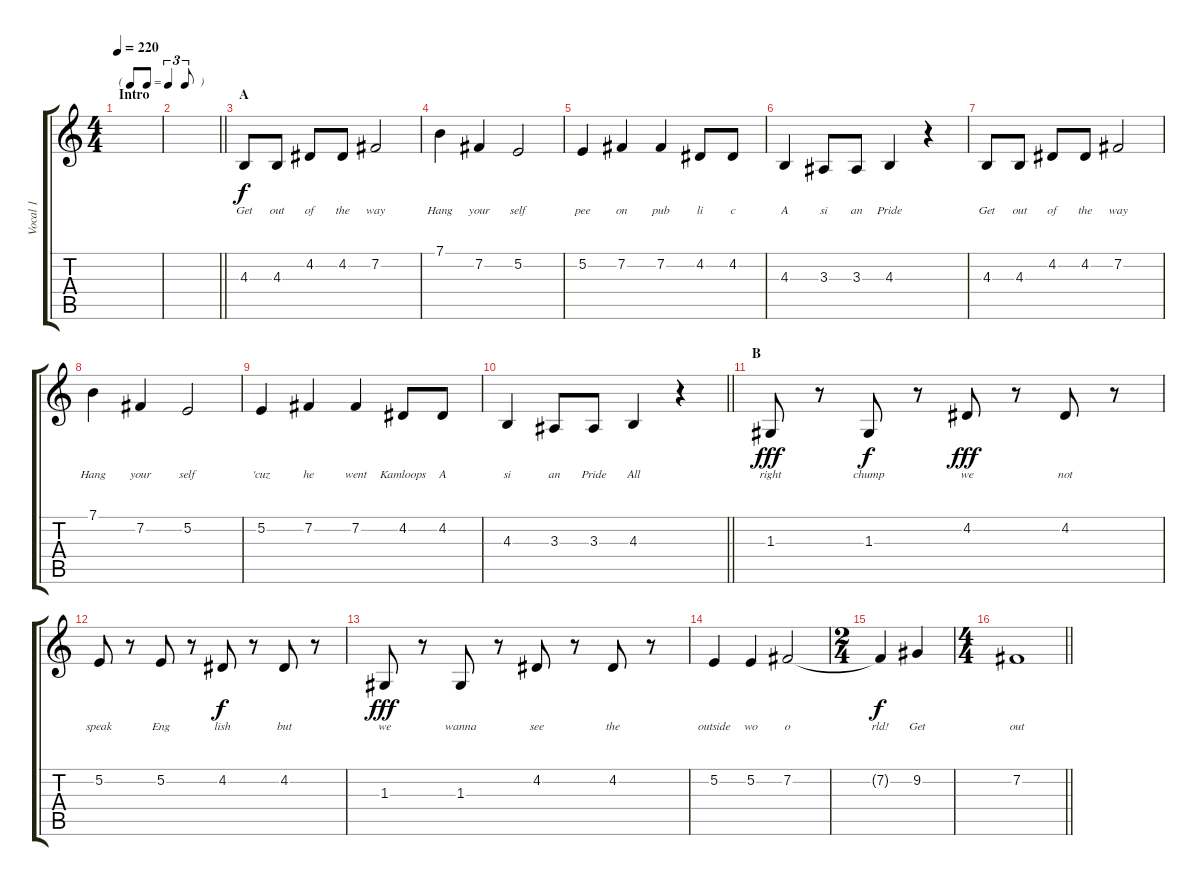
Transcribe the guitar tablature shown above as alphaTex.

\track ("Vocal 1" "Vocal 1") {instrument trumpet}
\staff {score tabs}
\tuning (E4 B3 G3 D3 A2 E2) {hide}
\ts (4 4)
\tf triplet8th
\section ("" "Intro")
\tempo 220
\clef g2
\ks c
|
\barLineRight lightlight
|
\section ("" "A")
4.3.8{lyrics (0 "Get") lyrics (1 "") lyrics (2 "") lyrics (3 "") lyrics (4 "")} 4.3.8{lyrics (0 "out") lyrics (1 "") lyrics (2 "") lyrics (3 "") lyrics (4 "")} 4.2.8{lyrics (0 "of") lyrics (1 "") lyrics (2 "") lyrics (3 "") lyrics (4 "")} 4.2.8{lyrics (0 "the") lyrics (1 "") lyrics (2 "") lyrics (3 "") lyrics (4 "")} 7.2.2{lyrics (0 "way") lyrics (1 "") lyrics (2 "") lyrics (3 "") lyrics (4 "")} |
7.1.4{lyrics (0 "Hang") lyrics (1 "") lyrics (2 "") lyrics (3 "") lyrics (4 "")} 7.2.4{lyrics (0 "your") lyrics (1 "") lyrics (2 "") lyrics (3 "") lyrics (4 "")} 5.2.2{lyrics (0 "self") lyrics (1 "") lyrics (2 "") lyrics (3 "") lyrics (4 "")} |
5.2.4{lyrics (0 "pee") lyrics (1 "") lyrics (2 "") lyrics (3 "") lyrics (4 "")} 7.2.4{lyrics (0 "on") lyrics (1 "") lyrics (2 "") lyrics (3 "") lyrics (4 "")} 7.2.4{lyrics (0 "pub") lyrics (1 "") lyrics (2 "") lyrics (3 "") lyrics (4 "")} 4.2.8{lyrics (0 "li") lyrics (1 "") lyrics (2 "") lyrics (3 "") lyrics (4 "")} 4.2.8{lyrics (0 "c") lyrics (1 "") lyrics (2 "") lyrics (3 "") lyrics (4 "")} |
4.3.4{lyrics (0 "A") lyrics (1 "") lyrics (2 "") lyrics (3 "") lyrics (4 "")} 3.3.8{lyrics (0 "si") lyrics (1 "") lyrics (2 "") lyrics (3 "") lyrics (4 "")} 3.3.8{lyrics (0 "an") lyrics (1 "") lyrics (2 "") lyrics (3 "") lyrics (4 "")} 4.3.4{lyrics (0 "Pride") lyrics (1 "") lyrics (2 "") lyrics (3 "") lyrics (4 "")} r.4 |
4.3.8{lyrics (0 "Get") lyrics (1 "") lyrics (2 "") lyrics (3 "") lyrics (4 "")} 4.3.8{lyrics (0 "out") lyrics (1 "") lyrics (2 "") lyrics (3 "") lyrics (4 "")} 4.2.8{lyrics (0 "of") lyrics (1 "") lyrics (2 "") lyrics (3 "") lyrics (4 "")} 4.2.8{lyrics (0 "the") lyrics (1 "") lyrics (2 "") lyrics (3 "") lyrics (4 "")} 7.2.2{lyrics (0 "way") lyrics (1 "") lyrics (2 "") lyrics (3 "") lyrics (4 "")} |
7.1.4{lyrics (0 "Hang") lyrics (1 "") lyrics (2 "") lyrics (3 "") lyrics (4 "")} 7.2.4{lyrics (0 "your") lyrics (1 "") lyrics (2 "") lyrics (3 "") lyrics (4 "")} 5.2.2{lyrics (0 "self") lyrics (1 "") lyrics (2 "") lyrics (3 "") lyrics (4 "")} |
5.2.4{lyrics (0 "'cuz") lyrics (1 "") lyrics (2 "") lyrics (3 "") lyrics (4 "")} 7.2.4{lyrics (0 "he") lyrics (1 "") lyrics (2 "") lyrics (3 "") lyrics (4 "")} 7.2.4{lyrics (0 "went") lyrics (1 "") lyrics (2 "") lyrics (3 "") lyrics (4 "")} 4.2.8{lyrics (0 "Kamloops") lyrics (1 "") lyrics (2 "") lyrics (3 "") lyrics (4 "")} 4.2.8{lyrics (0 "A") lyrics (1 "") lyrics (2 "") lyrics (3 "") lyrics (4 "")} |
\barLineRight lightlight
4.3.4{lyrics (0 "si") lyrics (1 "") lyrics (2 "") lyrics (3 "") lyrics (4 "")} 3.3.8{lyrics (0 "an") lyrics (1 "") lyrics (2 "") lyrics (3 "") lyrics (4 "")} 3.3.8{lyrics (0 "Pride") lyrics (1 "") lyrics (2 "") lyrics (3 "") lyrics (4 "")} 4.3.4{lyrics (0 "All") lyrics (1 "") lyrics (2 "") lyrics (3 "") lyrics (4 "")} r.4 |
\section ("" "B")
1.3.8{lyrics (0 "right") lyrics (1 "") lyrics (2 "") lyrics (3 "") lyrics (4 "") dy fff} r.8 1.3.8{lyrics (0 "chump") lyrics (1 "") lyrics (2 "") lyrics (3 "") lyrics (4 "") dy f} r.8 4.2.8{lyrics (0 "we") lyrics (1 "") lyrics (2 "") lyrics (3 "") lyrics (4 "") dy fff} r.8 4.2.8{lyrics (0 "not") lyrics (1 "") lyrics (2 "") lyrics (3 "") lyrics (4 "")} r.8 |
5.2.8{lyrics (0 "speak") lyrics (1 "") lyrics (2 "") lyrics (3 "") lyrics (4 "")} r.8 5.2.8{lyrics (0 "Eng") lyrics (1 "") lyrics (2 "") lyrics (3 "") lyrics (4 "")} r.8 4.2.8{lyrics (0 "lish") lyrics (1 "") lyrics (2 "") lyrics (3 "") lyrics (4 "") dy f} r.8 4.2.8{lyrics (0 "but") lyrics (1 "") lyrics (2 "") lyrics (3 "") lyrics (4 "")} r.8 |
1.3.8{lyrics (0 "we") lyrics (1 "") lyrics (2 "") lyrics (3 "") lyrics (4 "") dy fff} r.8 1.3.8{lyrics (0 "wanna") lyrics (1 "") lyrics (2 "") lyrics (3 "") lyrics (4 "")} r.8 4.2.8{lyrics (0 "see") lyrics (1 "") lyrics (2 "") lyrics (3 "") lyrics (4 "")} r.8 4.2.8{lyrics (0 "the") lyrics (1 "") lyrics (2 "") lyrics (3 "") lyrics (4 "")} r.8 |
5.2.4{lyrics (0 "outside") lyrics (1 "") lyrics (2 "") lyrics (3 "") lyrics (4 "")} 5.2.4{lyrics (0 "wo") lyrics (1 "") lyrics (2 "") lyrics (3 "") lyrics (4 "")} 7.2.2{lyrics (0 "o") lyrics (1 "") lyrics (2 "") lyrics (3 "") lyrics (4 "")} |
\ts (2 4)
7.2{t}.4{lyrics (0 "rld!") lyrics (1 "") lyrics (2 "") lyrics (3 "") lyrics (4 "") dy f} 9.2.4{lyrics (0 "Get") lyrics (1 "") lyrics (2 "") lyrics (3 "") lyrics (4 "")} |
\ts (4 4)
\barLineRight lightlight
7.2.1{lyrics (0 "out") lyrics (1 "") lyrics (2 "") lyrics (3 "") lyrics (4 "")}
